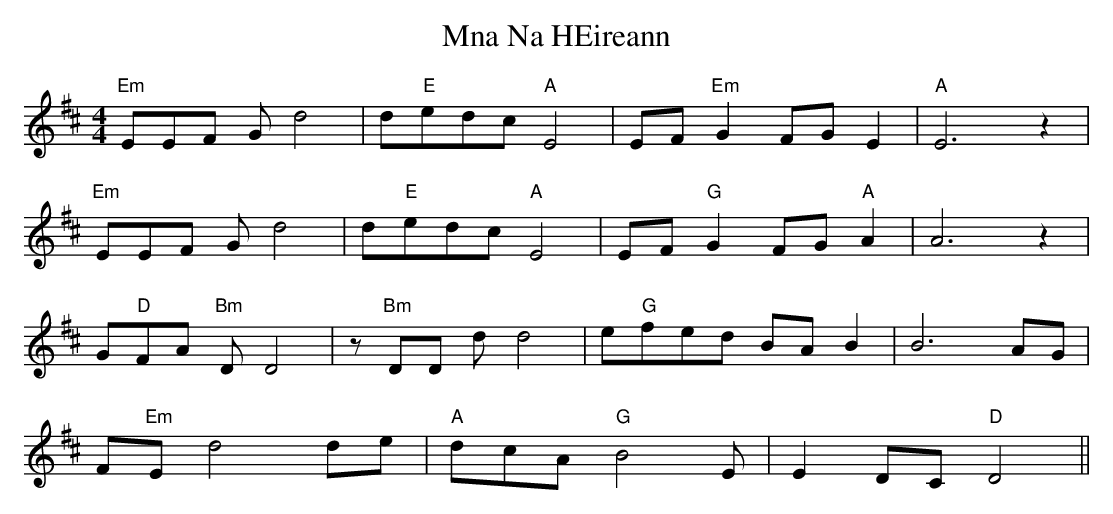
X:1
T:Mna Na HEireann
M:4/4
L:1/8
K:Dmaj
 "Em"EEF G d4|d"E"edc "A"E4|EF "Em"G2 FG E2|"A"E6 z2|
 "Em"EEF G d4|d"E"edc "A"E4|EF "G"G2 FG "A"A2|A6 z2|
 G"D"FA "Bm"D D4|z "Bm"DD d d4|e"G"fed BA B2|B6 AG|
 F"Em"E d4 de|"A"dcA "G"B4 E|E2 DC "D"D4||
